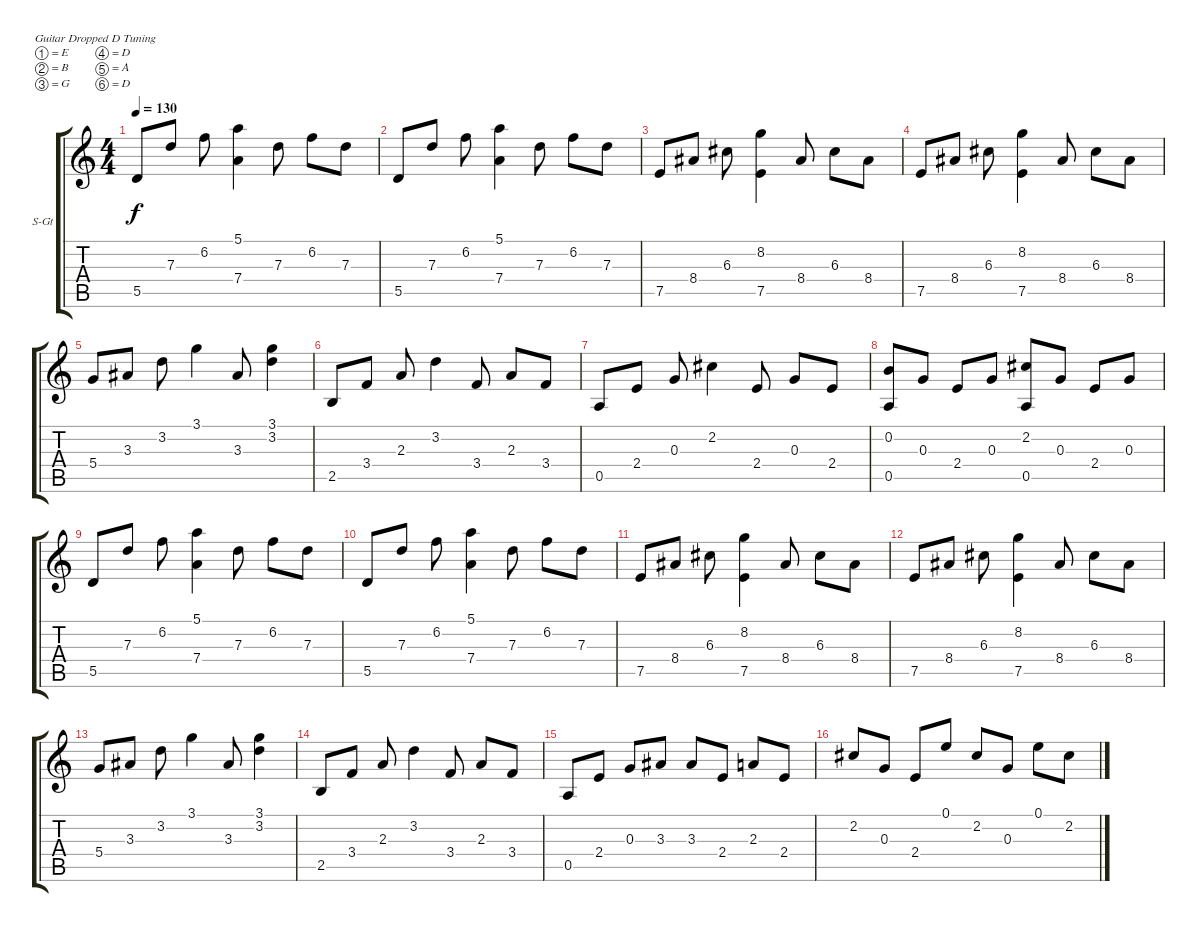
\defaultSystemsLayout 4
\bracketExtendMode groupsimilarinstruments
\firstSystemTrackNameOrientation horizontal
\otherSystemsTrackNameOrientation horizontal
\track ("Steel Guitar" "S-Gt") {instrument acousticguitarsteel}
\staff {score tabs}
\tuning (E4 B3 G3 D3 A2 D2)
\ts (4 4)
\tempo 130
\clef g2
\ks c
5.5.8{dy f} 7.3.8 6.2.8 (5.1 7.4).4 7.3.8 6.2.8 7.3.8 |
5.5.8 7.3.8 6.2.8 (5.1 7.4).4 7.3.8 6.2.8 7.3.8 |
7.5.8 8.4.8 6.3.8 (8.2 7.5).4 8.4.8 6.3.8 8.4.8 |
7.5.8 8.4.8 6.3.8 (8.2 7.5).4 8.4.8 6.3.8 8.4.8 |
5.4.8 3.3.8 3.2.8 3.1.4 3.3.8 (3.2 3.1).4 |
2.5.8 3.4.8 2.3.8 3.2.4 3.4.8 2.3.8 3.4.8 |
0.5.8 2.4.8 0.3.8 2.2.4 2.4.8 0.3.8 2.4.8 |
(0.2 0.5).8 0.3.8 2.4.8 0.3.8 (2.2 0.5).8 0.3.8 2.4.8 0.3.8 |
5.5.8 7.3.8 6.2.8 (5.1 7.4).4 7.3.8 6.2.8 7.3.8 |
5.5.8 7.3.8 6.2.8 (5.1 7.4).4 7.3.8 6.2.8 7.3.8 |
7.5.8 8.4.8 6.3.8 (8.2 7.5).4 8.4.8 6.3.8 8.4.8 |
7.5.8 8.4.8 6.3.8 (8.2 7.5).4 8.4.8 6.3.8 8.4.8 |
5.4.8 3.3.8 3.2.8 3.1.4 3.3.8 (3.2 3.1).4 |
2.5.8 3.4.8 2.3.8 3.2.4 3.4.8 2.3.8 3.4.8 |
0.5.8 2.4.8 0.3.8 3.3.8 3.3.8 2.4.8 2.3.8 2.4.8 |
2.2.8 0.3.8 2.4.8 0.1.8 2.2.8 0.3.8 0.1.8 2.2.8
